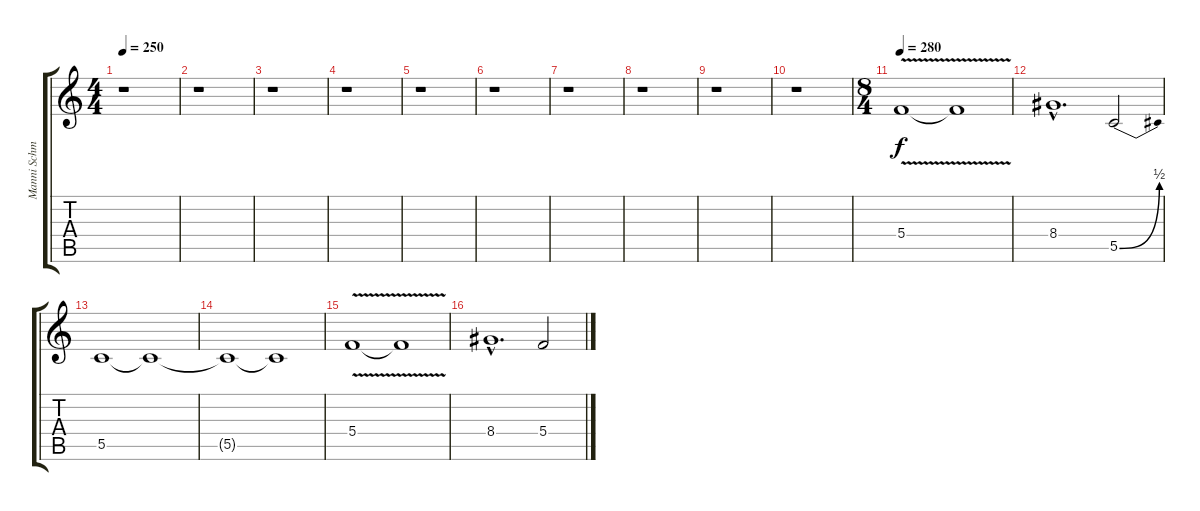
\track ("Manni Schmidt (Solista 2)" "Manni Schm") {instrument distortionguitar}
\staff {score tabs}
\tuning (D4 A3 F3 C3 G2 D2) {hide}
\ts (4 4)
\tempo 250
\clef g2
\ks c
r.1{dy f} |
r.1 |
r.1 |
r.1 |
r.1 |
r.1 |
r.1 |
r.1 |
r.1 |
r.1 |
\ts (8 4)
\tempo 280
5.4{v}.1 5.4{t}.1 |
8.4{hac}.1{d} 5.5{be (bend 0 0 60 2)}.2 |
5.5.1 5.5{t}.1 |
5.5{t}.1 5.5{t}.1 |
5.4{v}.1 5.4{t}.1 |
8.4{hac}.1{d} 5.4.2
